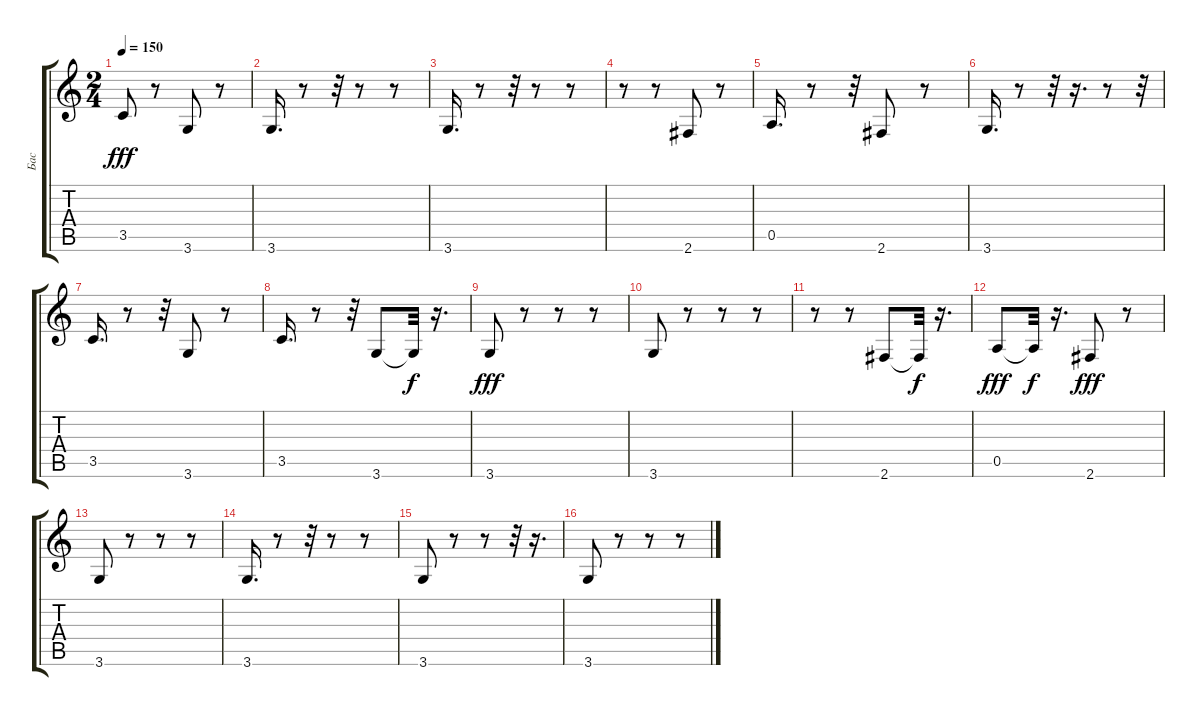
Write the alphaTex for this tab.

\track ("Бас" "Бас") {instrument fretlessbass}
\staff {score tabs}
\tuning (E4 B3 G3 D3 A2 E2) {hide}
\ts (2 4)
\tempo 150
\clef g2
\ks c
3.5.8{dy fff} r.8 3.6.8 r.8 |
3.6.16{d} r.8 r.32 r.8 r.8 |
3.6.16{d} r.8 r.32 r.8 r.8 |
r.8 r.8 2.6.8 r.8 |
0.5.16{d} r.8 r.32 2.6.8 r.8 |
3.6.16{d} r.8 r.32 r.16{d} r.8 r.32 |
3.5.16{d} r.8 r.32 3.6.8 r.8 |
3.5.16{d} r.8 r.32 3.6.8 3.6{t}.32{dy f} r.16{d} |
3.6.8{dy fff} r.8 r.8 r.8 |
3.6.8 r.8 r.8 r.8 |
r.8 r.8 2.6.8 2.6{t}.32{dy f} r.16{d} |
0.5.8{dy fff} 0.5{t}.32{dy f} r.16{d} 2.6.8{dy fff} r.8 |
3.6.8 r.8 r.8 r.8 |
3.6.16{d} r.8 r.32 r.8 r.8 |
3.6.8 r.8 r.8 r.32 r.16{d} |
3.6.8 r.8 r.8 r.8
